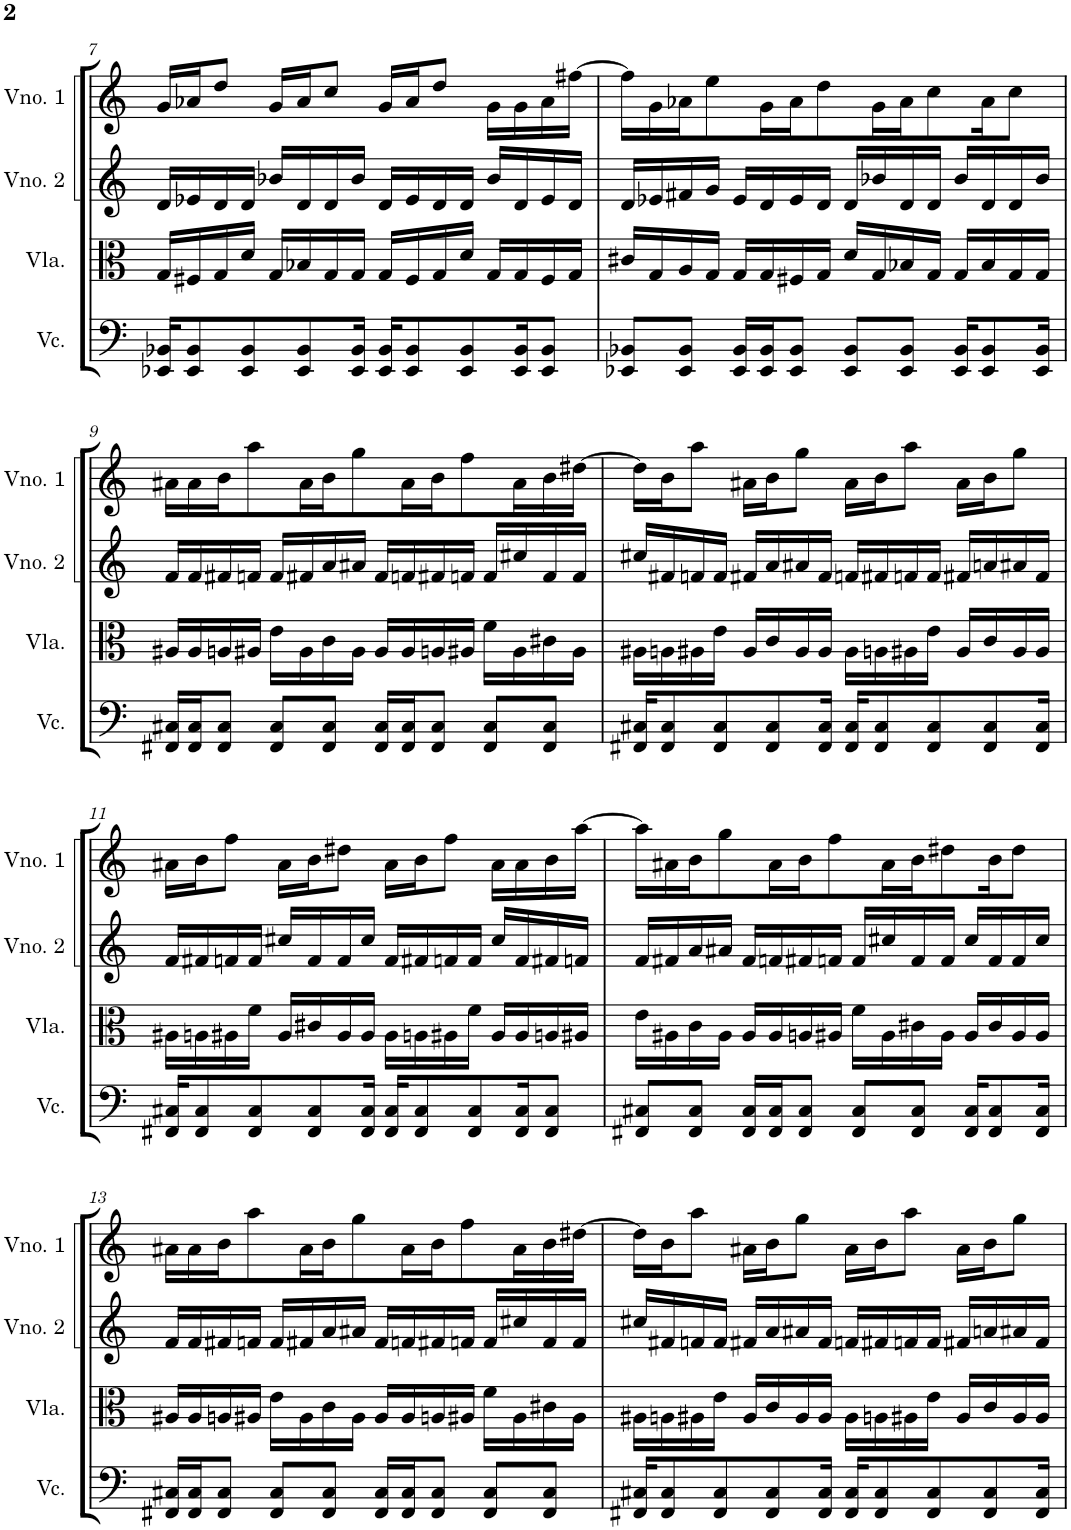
**kern	**kern	**kern	**kern
*part4	*part3	*part2	*part1
*staff4	*staff3	*staff2	*staff1
*I"Violoncelo	*I"Viola	*I"Violino 2	*I"Violino 1
*I'Vc.	*I'Vla.	*I'Vno. 2	*I'Vno. 1
!!LO:PB:g=z
*clefF4	*clefC3	*clefG2	*clefG2
*k[]	*k[]	*k[]	*k[]
*M4/4	*M4/4	*M4/4	*M4/4
=7	=7	=7	=7
16EE-X/ 16BB-X/KL	16G/LL	16d/LL	16g/LL
8EE-/ 8BB-/	16F#X/	16e-X/	16a-X/J
.	16G/	16d/	8dd/J
8EE-/ 8BB-/	16d/JJ	16d/JJ	.
.	16G/LL	16b-X/LL	16g/LL
8EE-/ 8BB-/	16B-X/	16d/	16a-/J
.	16G/	16d/	8cc/J
16EE-/ 16BB-/Jk	16G/JJ	16b-/JJ	.
16EE-/ 16BB-/KL	16G/LL	16d/LL	16g/LL
8EE-/ 8BB-/	16F#/	16e-/	16a-/J
.	16G/	16d/	8dd/J
8EE-/ 8BB-/	16d/JJ	16d/JJ	.
.	16G/LL	16b-/LL	16g\LL
16EE-/ 16BB-/K	16G/	16d/	16g\
8EE-/ 8BB-/J	16F#/	16e-/	16a-\
.	16G/JJ	16d/JJ	[16ff#X\JJ
=8	=8	=8	=8
8EE-X/ 8BB-X/L	16c#X/LL	16d/LL	16ff#\LL]
.	16G/	16e-X/	16g\
8EE-/ 8BB-/J	16A/	16f#X/	16a-X\J
.	16G/JJ	16g/JJ	8ee\
16EE-/ 16BB-/LL	16G/LL	16e-/LL	.
16EE-/ 16BB-/J	16G/	16d/	16g\L
8EE-/ 8BB-/J	16F#X/	16e-/	16a-\J
.	16G/JJ	16d/JJ	8dd\
8EE-/ 8BB-/L	16d/LL	16d/LL	.
.	16G/	16b-X/	16g\L
8EE-/ 8BB-/J	16B-X/	16d/	16a-\J
.	16G/JJ	16d/JJ	8cc\
16EE-/ 16BB-/KL	16G/LL	16b-/LL	.
8EE-/ 8BB-/	16B-/	16d/	16a-\K
.	16G/	16d/	8cc\J
16EE-/ 16BB-/Jk	16G/JJ	16b-/JJ	.
!!LO:LB:g=z
=9	=9	=9	=9
16FF#X/ 16C#X/LL	16A#X/LL	16f/LL	16a#X\LL
16FF#/ 16C#/J	16A#/	16f/	16a#\
8FF#/ 8C#/J	16An/	16f#X/	16b\J
.	16A#X/JJ	16fn/JJ	8aa\
8FF#/ 8C#/L	16e\LL	16f/LL	.
.	16A#\	16f#X/	16a#\L
8FF#/ 8C#/J	16c\	16a/	16b\J
.	16A#\JJ	16a#X/JJ	8gg\
16FF#/ 16C#/LL	16A#/LL	16f#/LL	.
16FF#/ 16C#/J	16A#/	16fn/	16a#\L
8FF#/ 8C#/J	16An/	16f#X/	16b\J
.	16A#X/JJ	16fn/JJ	8ff\
8FF#/ 8C#/L	16f\LL	16f/LL	.
.	16A#\	16cc#X/	16a#\L
8FF#/ 8C#/J	16c#X\	16f/	16b\
.	16A#\JJ	16f/JJ	[16dd#X\JJ
=10	=10	=10	=10
16FF#X/ 16C#X/KL	16A#X\LL	16cc#X/LL	16dd#\LL]
8FF#/ 8C#/	16An\	16f#X/	16b\J
.	16A#X\	16fn/	8aa\J
8FF#/ 8C#/	16e\JJ	16f/JJ	.
.	16A#/LL	16f#X/LL	16a#X\LL
8FF#/ 8C#/	16c/	16a/	16b\J
.	16A#/	16a#X/	8gg\J
16FF#/ 16C#/Jk	16A#/JJ	16f#/JJ	.
16FF#/ 16C#/KL	16A#\LL	16fn/LL	16a#\LL
8FF#/ 8C#/	16An\	16f#X/	16b\J
.	16A#X\	16fn/	8aa\J
8FF#/ 8C#/	16e\JJ	16f/JJ	.
.	16A#/LL	16f#X/LL	16a#\LL
8FF#/ 8C#/	16c/	16an/	16b\J
.	16A#/	16a#X/	8gg\J
16FF#/ 16C#/Jk	16A#/JJ	16f#/JJ	.
!!LO:LB:g=z
=11	=11	=11	=11
16FF#X/ 16C#X/KL	16A#X\LL	16f/LL	16a#X\LL
8FF#/ 8C#/	16An\	16f#X/	16b\J
.	16A#X\	16fn/	8ff\J
8FF#/ 8C#/	16f\JJ	16f/JJ	.
.	16A#/LL	16cc#X/LL	16a#\LL
8FF#/ 8C#/	16c#X/	16f/	16b\J
.	16A#/	16f/	8dd#X\J
16FF#/ 16C#/Jk	16A#/JJ	16cc#/JJ	.
16FF#/ 16C#/KL	16A#\LL	16f/LL	16a#\LL
8FF#/ 8C#/	16An\	16f#X/	16b\J
.	16A#X\	16fn/	8ff\J
8FF#/ 8C#/	16f\JJ	16f/JJ	.
.	16A#/LL	16cc#/LL	16a#\LL
16FF#/ 16C#/K	16A#/	16f/	16a#\
8FF#/ 8C#/J	16An/	16f#X/	16b\
.	16A#X/JJ	16fn/JJ	[16aa\JJ
=12	=12	=12	=12
8FF#X/ 8C#X/L	16e\LL	16f/LL	16aa\LL]
.	16A#X\	16f#X/	16a#X\
8FF#/ 8C#/J	16c\	16a/	16b\J
.	16A#\JJ	16a#X/JJ	8gg\
16FF#/ 16C#/LL	16A#/LL	16f#/LL	.
16FF#/ 16C#/J	16A#/	16fn/	16a#\L
8FF#/ 8C#/J	16An/	16f#X/	16b\J
.	16A#X/JJ	16fn/JJ	8ff\
8FF#/ 8C#/L	16f\LL	16f/LL	.
.	16A#\	16cc#X/	16a#\L
8FF#/ 8C#/J	16c#X\	16f/	16b\J
.	16A#\JJ	16f/JJ	8dd#X\
16FF#/ 16C#/KL	16A#/LL	16cc#/LL	.
8FF#/ 8C#/	16c#/	16f/	16b\K
.	16A#/	16f/	8dd#\J
16FF#/ 16C#/Jk	16A#/JJ	16cc#/JJ	.
!!LO:LB:g=z
=13	=13	=13	=13
16FF#X/ 16C#X/LL	16A#X/LL	16f/LL	16a#X\LL
16FF#/ 16C#/J	16A#/	16f/	16a#\
8FF#/ 8C#/J	16An/	16f#X/	16b\J
.	16A#X/JJ	16fn/JJ	8aa\
8FF#/ 8C#/L	16e\LL	16f/LL	.
.	16A#\	16f#X/	16a#\L
8FF#/ 8C#/J	16c\	16a/	16b\J
.	16A#\JJ	16a#X/JJ	8gg\
16FF#/ 16C#/LL	16A#/LL	16f#/LL	.
16FF#/ 16C#/J	16A#/	16fn/	16a#\L
8FF#/ 8C#/J	16An/	16f#X/	16b\J
.	16A#X/JJ	16fn/JJ	8ff\
8FF#/ 8C#/L	16f\LL	16f/LL	.
.	16A#\	16cc#X/	16a#\L
8FF#/ 8C#/J	16c#X\	16f/	16b\
.	16A#\JJ	16f/JJ	[16dd#X\JJ
=14	=14	=14	=14
16FF#X/ 16C#X/KL	16A#X\LL	16cc#X/LL	16dd#\LL]
8FF#/ 8C#/	16An\	16f#X/	16b\J
.	16A#X\	16fn/	8aa\J
8FF#/ 8C#/	16e\JJ	16f/JJ	.
.	16A#/LL	16f#X/LL	16a#X\LL
8FF#/ 8C#/	16c/	16a/	16b\J
.	16A#/	16a#X/	8gg\J
16FF#/ 16C#/Jk	16A#/JJ	16f#/JJ	.
16FF#/ 16C#/KL	16A#\LL	16fn/LL	16a#\LL
8FF#/ 8C#/	16An\	16f#X/	16b\J
.	16A#X\	16fn/	8aa\J
8FF#/ 8C#/	16e\JJ	16f/JJ	.
.	16A#/LL	16f#X/LL	16a#\LL
8FF#/ 8C#/	16c/	16an/	16b\J
.	16A#/	16a#X/	8gg\J
16FF#/ 16C#/Jk	16A#/JJ	16f#/JJ	.
=	=	=	=
*-	*-	*-	*-
